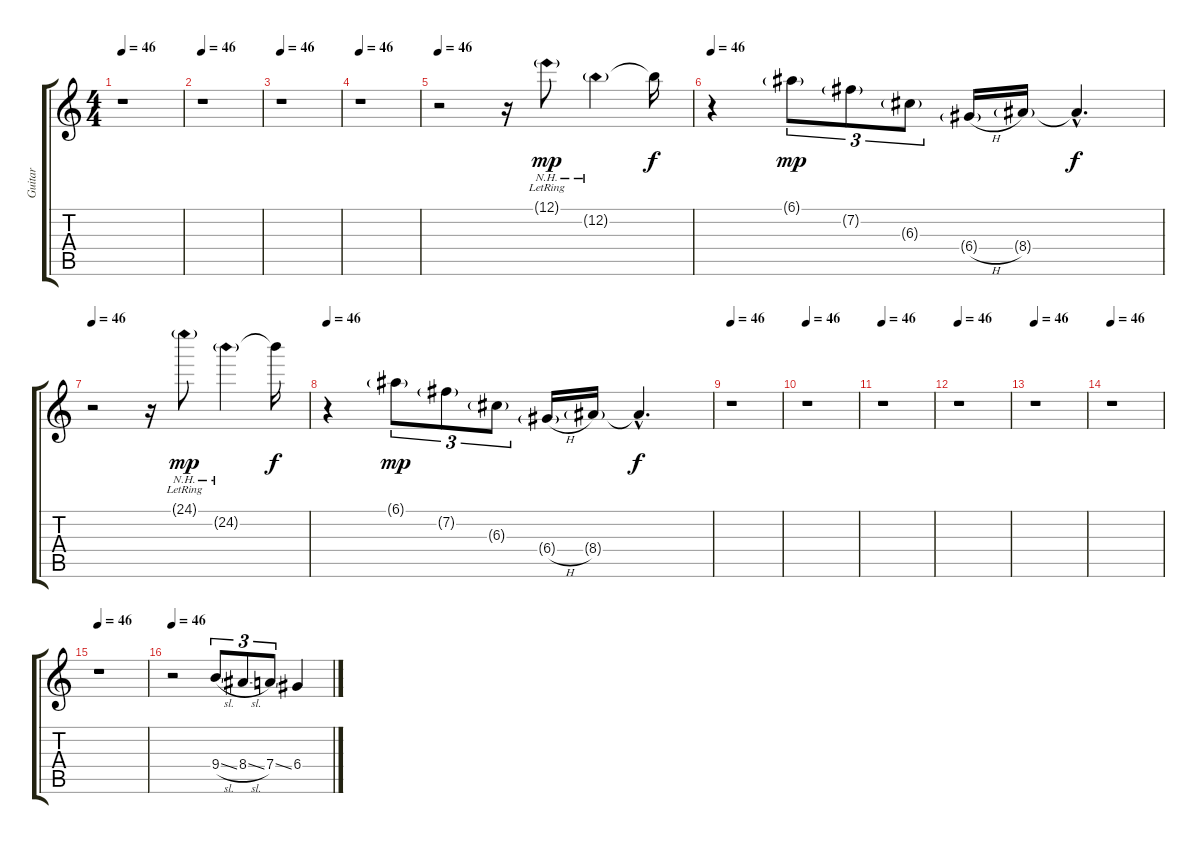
\track ("Guitar" "Guitar") {instrument overdrivenguitar}
\staff {score tabs}
\tuning (E4 B3 G3 D3 A2 E2) {hide}
\ts (4 4)
\tempo 46
\clef g2
\ks c
r.1{dy mp instrument overdrivenguitar} |
\tempo 46
r.1 |
\tempo 46
r.1 |
\tempo 46
r.1 |
\tempo 46
r.2{instrument electricguitarclean} r.16 12.1{nh g lr}.8 12.2{nh g}.4 12.2{t}.16{dy f} |
\tempo 46
r.4 6.1{g}.8{tu (3 2) dy mp} 7.2{g}.8{tu (3 2)} 6.3{g}.8{tu (3 2)} 6.4{h g}.16 8.4{g}.16 8.4{hac t}.4{d dy f} |
\tempo 46
r.2 r.16 24.1{nh g lr}.8{dy mp} 24.2{nh g}.4 24.2{t}.16{dy f} |
\tempo 46
r.4 6.1{g}.8{tu (3 2) dy mp} 7.2{g}.8{tu (3 2)} 6.3{g}.8{tu (3 2)} 6.4{h g}.16 8.4{g}.16 8.4{hac t}.4{d dy f} |
\tempo 46
r.1 |
\tempo 46
r.1 |
\tempo 46
r.1 |
\tempo 46
r.1 |
\tempo 46
r.1 |
\tempo 46
r.1 |
\tempo 46
r.1 |
\tempo 46
r.2{instrument overdrivenguitar} 9.4{sl}.8{tu (3 2)} 8.4{sl}.8{tu (3 2)} 7.4{ss}.8{tu (3 2)} 6.4.4
